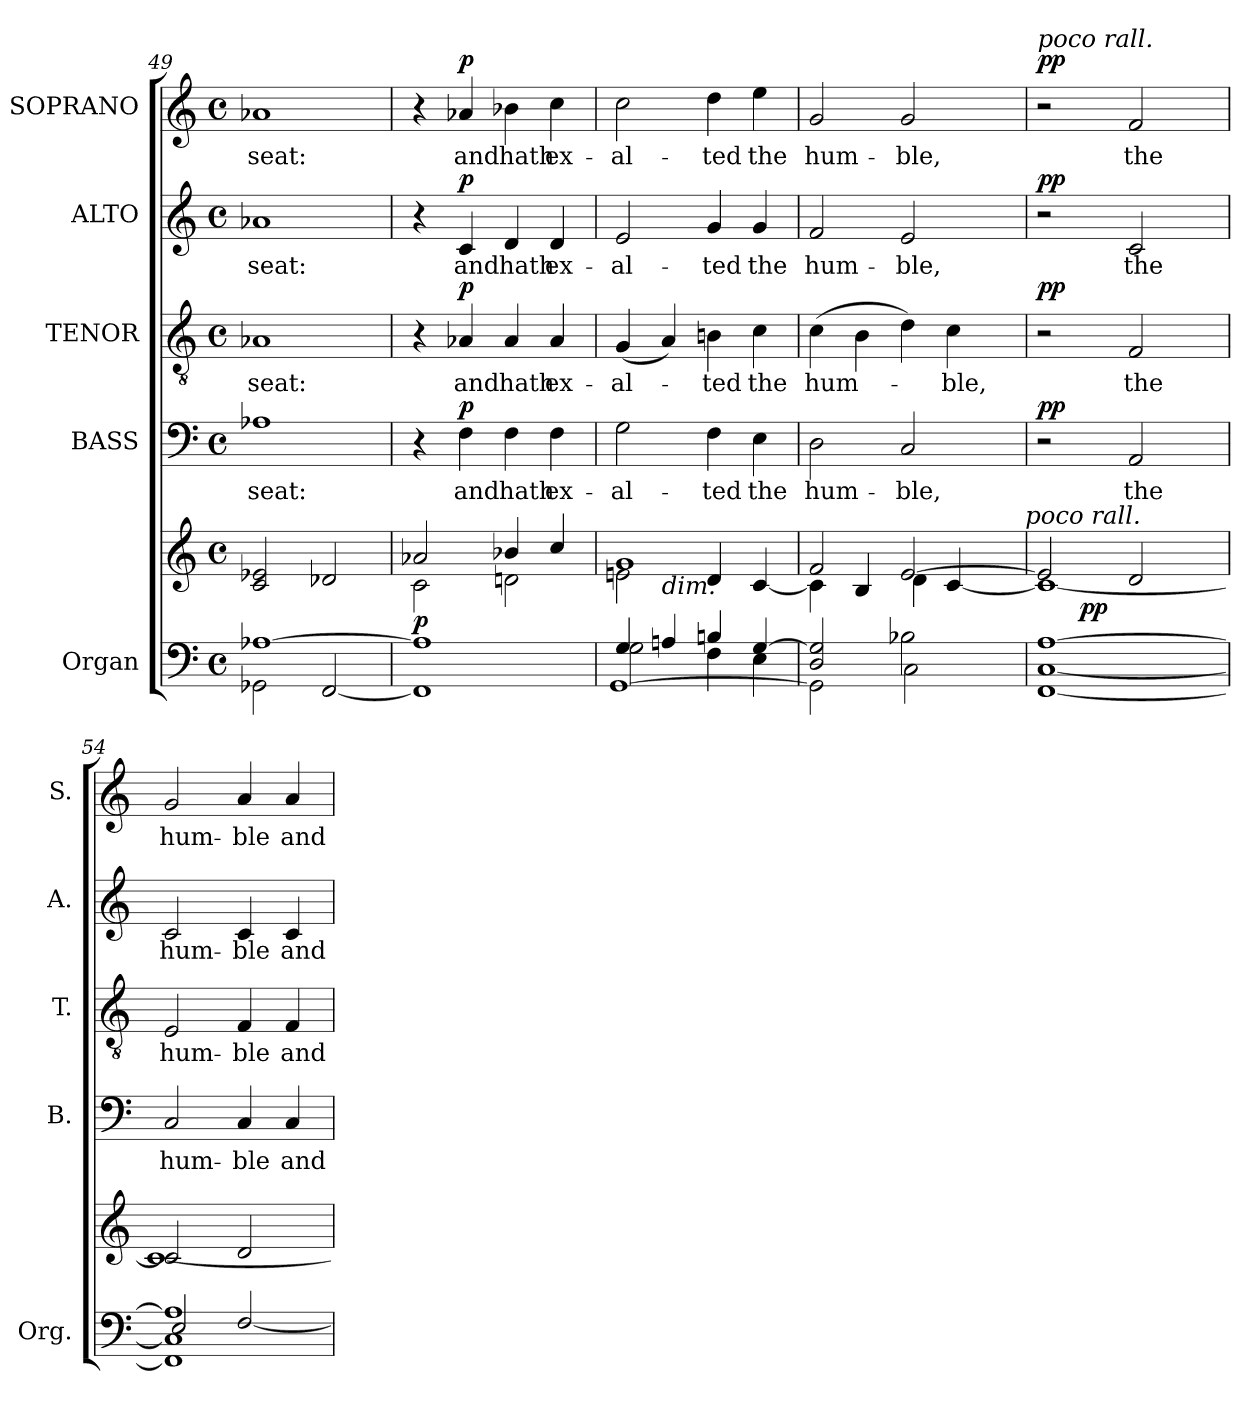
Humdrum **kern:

**kern	**kern	**dynam	**kern	**text	**dynam	**kern	**text	**dynam	**kern	**text	**dynam	**kern	**text	**dynam
*part5	*part5	*part5	*part4	*part4	*part4	*part3	*part3	*part3	*part2	*part2	*part2	*part1	*part1	*part1
*staff6	*staff5	*staff5/6	*staff4	*staff4	*staff4	*staff3	*staff3	*staff3	*staff2	*staff2	*staff2	*staff1	*staff1	*staff1
*I"Organ	*	*	*I"BASS	*	*	*I"TENOR	*	*	*I"ALTO	*	*	*I"SOPRANO	*	*
*I'Org.	*	*	*I'B.	*	*	*I'T.	*	*	*I'A.	*	*	*I'S.	*	*
*clefF4	*clefG2	*	*clefF4	*	*	*clefGv2	*	*	*clefG2	*	*	*clefG2	*	*
*	*	*	*	*	*	*ITrd7c12	*	*	*	*	*	*	*	*
*k[]	*k[]	*	*k[]	*	*	*k[]	*	*	*k[]	*	*	*k[]	*	*
*C:	*C:	*	*C:	*	*	*C:	*	*	*C:	*	*	*C:	*	*
*M4/4	*M4/4	*	*M4/4	*	*	*M4/4	*	*	*M4/4	*	*	*M4/4	*	*
*met(c)	*met(c)	*	*met(c)	*	*	*met(c)	*	*	*met(c)	*	*	*met(c)	*	*
=49	=49	=49	=49	=49	=49	=49	=49	=49	=49	=49	=49	=49	=49	=49
*^	*	*	*	*	*	*	*	*	*	*	*	*	*	*
!	!	!	!	!	!LO:LY:b:color=#000000	!	!	!	!	!	!	!	!	!	!
!	!	!	!	!	!	!	!	!LO:LY:b:color=#000000	!	!	!	!	!	!	!
!	!	!	!	!	!	!	!	!	!	!	!LO:LY:b:color=#000000	!	!	!	!
!	!	!	!	!	!	!	!	!	!	!	!	!	!	!LO:LY:b:color=#000000	!
[>1A-Xi	2GG-Xi\	2ci/ 2e-Xi	.	1A-Xi	seat:	.	1AA-Xi	seat:	.	1a-Xi	seat:	.	1a-Xi	seat:	.
.	[<2FFi/	2d-Xi/	.	.	.	.	.	.	.	.	.	.	.	.	.
=50	=50	=50	=50	=50	=50	=50	=50	=50	=50	=50	=50	=50	=50	=50	=50
*	*	*^	*	*	*	*	*	*	*	*	*	*	*	*	*
1A-i]	1FFi]	2a-Xi/	2ci\	p	4r	.	.	4r	.	.	4r	.	.	4r	.	.
!	!	!	!	!	!	!LO:LY:b:color=#000000	!	!	!	!	!	!	!	!	!	!
!	!	!	!	!	!	!	!	!	!LO:LY:b:color=#000000	!	!	!	!	!	!	!
!	!	!	!	!	!	!	!	!	!	!	!	!LO:LY:b:color=#000000	!	!	!	!
!	!	!	!	!	!	!	!	!	!	!	!	!	!	!	!LO:LY:b:color=#000000	!
.	.	.	.	.	4Fi\	and	p	4AA-Xi/	and	p	4ci/	and	p	4a-Xi/	and	p
!	!	!	!	!	!	!LO:LY:b:color=#000000	!	!	!	!	!	!	!	!	!	!
!	!	!	!	!	!	!	!	!	!LO:LY:b:color=#000000	!	!	!	!	!	!	!
!	!	!	!	!	!	!	!	!	!	!	!	!LO:LY:b:color=#000000	!	!	!	!
!	!	!	!	!	!	!	!	!	!	!	!	!	!	!	!LO:LY:b:color=#000000	!
.	.	4b-Xi/	2dni\	.	4Fi\	hath	.	4AA-i/	hath	.	4di/	hath	.	4b-Xi\	hath	.
!	!	!	!	!	!	!LO:LY:b:color=#000000	!	!	!	!	!	!	!	!	!	!
!	!	!	!	!	!	!	!	!	!LO:LY:b:color=#000000	!	!	!	!	!	!	!
!	!	!	!	!	!	!	!	!	!	!	!	!LO:LY:b:color=#000000	!	!	!	!
!	!	!	!	!	!	!	!	!	!	!	!	!	!	!	!LO:LY:b:color=#000000	!
.	.	4cci/	.	.	4Fi\	ex-	.	4AA-i/	ex-	.	4di/	ex-	.	4cci\	ex-	.
=51	=51	=51	=51	=51	=51	=51	=51	=51	=51	=51	=51	=51	=51	=51	=51	=51
*	*^	*	*	*	*	*	*	*	*	*	*	*	*	*	*	*
!	!	!	!	!	!	!	!LO:LY:b:color=#000000	!	!	!	!	!	!	!	!	!	!
!	!	!	!	!	!	!	!	!	!	!LO:LY:b:color=#000000	!	!	!	!	!	!	!
!	!	!	!	!	!	!	!	!	!	!	!	!	!LO:LY:b:color=#000000	!	!	!	!
!	!	!	!	!	!	!	!	!	!	!	!	!	!	!	!	!LO:LY:b:color=#000000	!
*	*	*	*	*^	*	*	*	*	*	*	*	*	*	*	*	*	*
4Gi/	2Gi\	[<1GGi	1gi	2eni\	4ryy	.	2Gi\	-al-	.	(4GGi/	-al-	.	2ei/	-al-	.	2cci\	-al-	.
!	!	!	!	!	!LO:TX:b:i:t=dim.	!	!	!	!	!	!	!	!	!	!	!	!	!
4Ani/	.	.	.	.	2.ryy	.	.	.	.	4AAi/)	.	.	.	.	.	.	.	.
!	!	!	!	!	!	!	!	!LO:LY:b:color=#000000	!	!	!	!	!	!	!	!	!	!
!	!	!	!	!	!	!	!	!	!	!	!LO:LY:b:color=#000000	!	!	!	!	!	!	!
!	!	!	!	!	!	!	!	!	!	!	!	!	!	!LO:LY:b:color=#000000	!	!	!	!
!	!	!	!	!	!	!	!	!	!	!	!	!	!	!	!	!	!LO:LY:b:color=#000000	!
4Bni/	4Fi\	.	.	4di/	.	.	4Fi\	-ted	.	4BBni\	-ted	.	4gi/	-ted	.	4ddi\	-ted	.
!	!	!	!	!	!	!	!	!LO:LY:b:color=#000000	!	!	!	!	!	!	!	!	!	!
!	!	!	!	!	!	!	!	!	!	!	!LO:LY:b:color=#000000	!	!	!	!	!	!	!
!	!	!	!	!	!	!	!	!	!	!	!	!	!	!LO:LY:b:color=#000000	!	!	!	!
!	!	!	!	!	!	!	!	!	!	!	!	!	!	!	!	!	!LO:LY:b:color=#000000	!
[>4Gi/	4Ei\	.	.	[<4ci/	.	.	4Ei\	the	.	4Ci\	the	.	4gi/	the	.	4eei\	the	.
*	*v	*v	*	*	*	*	*	*	*	*	*	*	*	*	*	*	*	*
=52	=52	=52	=52	=52	=52	=52	=52	=52	=52	=52	=52	=52	=52	=52	=52	=52	=52
!	!	!	!	!	!	!	!LO:LY:b:color=#000000	!	!	!	!	!	!	!	!	!	!
!	!	!	!	!	!	!	!	!	!	!LO:LY:b:color=#000000	!	!	!	!	!	!	!
!	!	!	!	!	!	!	!	!	!	!	!	!	!LO:LY:b:color=#000000	!	!	!	!
!	!	!	!	!	!	!	!	!	!	!	!	!	!	!	!	!LO:LY:b:color=#000000	!
2Di/ 2Gi]	2GGi\]	2fi/	4ci\]	2ryy	.	2Di\	hum-	.	(4Ci\	hum-	.	2fi/	hum-	.	2gi/	hum-	.
.	.	.	4Bi/	.	.	.	.	.	4BBi\	.	.	.	.	.	.	.	.
!	!	!	!	!	!	!	!LO:LY:b:color=#000000	!	!	!	!	!	!	!	!	!	!
!	!	!	!	!	!	!	!	!	!	!	!	!	!LO:LY:b:color=#000000	!	!	!	!
!	!	!	!	!	!	!	!	!	!	!	!	!	!	!	!	!LO:LY:b:color=#000000	!
2B-Xi\	2Ci\	[>2ei/	4di\	4ryy	.	2Ci/	-ble,	.	4Di\)	.	.	2ei/	-ble,	.	2gi/	-ble,	.
!	!	!	!	!	!	!	!	!	!	!LO:LY:b:color=#000000	!	!	!	!	!	!	!
.	.	.	[<4ci/	8ryy	.	.	.	.	4Ci\	-ble,	.	.	.	.	.	.	.
.	.	.	.	16ryy	.	.	.	.	.	.	.	.	.	.	.	.	.
.	.	.	.	32ryy	.	.	.	.	.	.	.	.	.	.	.	.	.
.	.	.	.	64ryy	.	.	.	.	.	.	.	.	.	.	.	.	.
.	.	.	.	128...ryy	.	.	.	.	.	.	.	.	.	.	.	.	.
!	!	!	!	!LO:TX:a:i:t=poco rall.	!	!	!	!	!	!	!	!	!	!	!	!	!
.	.	.	.	1024ryy	.	.	.	.	.	.	.	.	.	.	.	.	.
=53	=53	=53	=53	=53	=53	=53	=53	=53	=53	=53	=53	=53	=53	=53	=53	=53	=53
*	*^	*	*	*	*	*	*	*	*	*	*	*	*	*	*	*	*
!	!	!	!	!	!	!	!	!	!	!	!	!	!	!	!	!LO:TX:a:i:t=poco rall.	!	!
*	*	*	*	*v	*v	*	*	*	*	*	*	*	*	*	*	*	*	*
[>1Ai	[<1FFi [<1Ci	8..ryy	2ei/]	1ci_<	.	2r	.	pp	2r	.	pp	2r	.	pp	2r	.	pp
.	.	2ryy	.	.	pp	.	.	.	.	.	.	.	.	.	.	.	.
!	!	!	!	!	!	!	!LO:LY:b:color=#000000	!	!	!	!	!	!	!	!	!	!
!	!	!	!	!	!	!	!	!	!	!LO:LY:b:color=#000000	!	!	!	!	!	!	!
!	!	!	!	!	!	!	!	!	!	!	!	!	!LO:LY:b:color=#000000	!	!	!	!
!	!	!	!	!	!	!	!	!	!	!	!	!	!	!	!	!LO:LY:b:color=#000000	!
.	.	.	2di/	.	.	2AAi/	the	.	2FFi/	the	.	2ci/	the	.	2fi/	the	.
.	.	4ryy	.	.	.	.	.	.	.	.	.	.	.	.	.	.	.
.	.	32ryy	.	.	.	.	.	.	.	.	.	.	.	.	.	.	.
=54	=54	=54	=54	=54	=54	=54	=54	=54	=54	=54	=54	=54	=54	=54	=54	=54	=54
!	!	!	!	!	!	!	!LO:LY:b:color=#000000	!	!	!	!	!	!	!	!	!	!
!	!	!	!	!	!	!	!	!	!	!LO:LY:b:color=#000000	!	!	!	!	!	!	!
!	!	!	!	!	!	!	!	!	!	!	!	!	!LO:LY:b:color=#000000	!	!	!	!
!	!	!	!	!	!	!	!	!	!	!	!	!	!	!	!	!LO:LY:b:color=#000000	!
1Ai]	2Ei/	1FFi] 1Ci]	2ci/]	[<1ci	.	2Ci/	hum-	.	2EEi/	hum-	.	2ci/	hum-	.	2gi/	hum-	.
!	!	!	!	!	!	!	!LO:LY:b:color=#000000	!	!	!	!	!	!	!	!	!	!
!	!	!	!	!	!	!	!	!	!	!LO:LY:b:color=#000000	!	!	!	!	!	!	!
!	!	!	!	!	!	!	!	!	!	!	!	!	!LO:LY:b:color=#000000	!	!	!	!
!	!	!	!	!	!	!	!	!	!	!	!	!	!	!	!	!LO:LY:b:color=#000000	!
.	[<2Fi/	.	2di/	.	.	4Ci/	-ble	.	4FFi/	-ble	.	4ci/	-ble	.	4ai/	-ble	.
!	!	!	!	!	!	!	!LO:LY:b:color=#000000	!	!	!	!	!	!	!	!	!	!
!	!	!	!	!	!	!	!	!	!	!LO:LY:b:color=#000000	!	!	!	!	!	!	!
!	!	!	!	!	!	!	!	!	!	!	!	!	!LO:LY:b:color=#000000	!	!	!	!
!	!	!	!	!	!	!	!	!	!	!	!	!	!	!	!	!LO:LY:b:color=#000000	!
.	.	.	.	.	.	4Ci/	and	.	4FFi/	and	.	4ci/	and	.	4ai/	and	.
*v	*v	*v	*	*	*	*	*	*	*	*	*	*	*	*	*	*	*
*	*v	*v	*	*	*	*	*	*	*	*	*	*	*	*	*
=	=	=	=	=	=	=	=	=	=	=	=	=	=	=
*-	*-	*-	*-	*-	*-	*-	*-	*-	*-	*-	*-	*-	*-	*-
